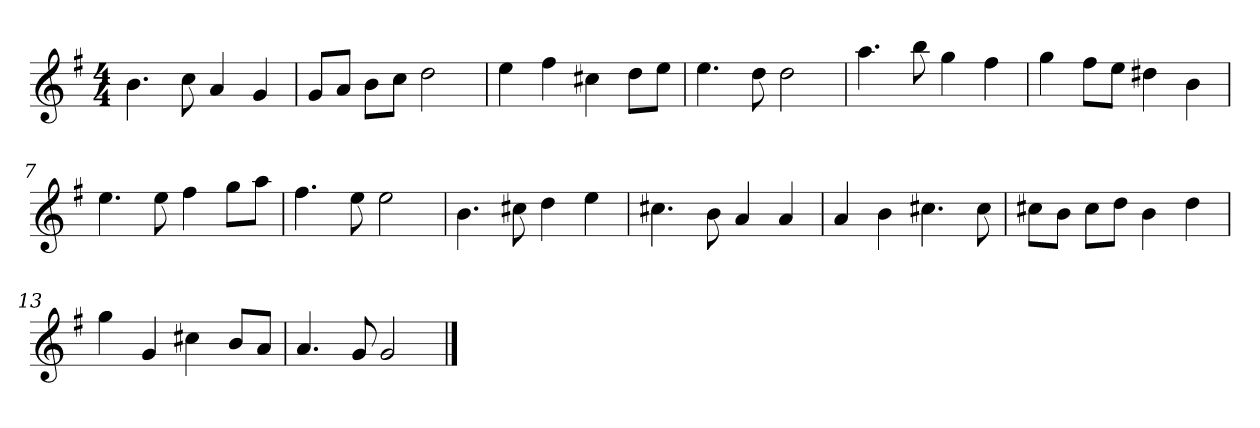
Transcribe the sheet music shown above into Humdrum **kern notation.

**kern
*part1
*staff1
*k[f#]
*M4/4
*MM120
=1
4.b
8cc
4a
4g
=2
8gL
8aJ
8bL
8ccJ
2dd
=3
4ee
4ff#
4cc#X
8ddL
8eeJ
=4
4.ee
8dd
2dd
=5
4.aa
8bb
4gg
4ff#
=6
4gg
8ff#L
8eeJ
4dd#X
4b
=7
4.ee
8ee
4ff#
8ggL
8aaJ
=8
4.ff#
8ee
2ee
=9
4.b
8cc#X
4dd
4ee
=10
4.cc#X
8b
4a
4a
=11
4a
4b
4.cc#X
8cc#
=12
8cc#XL
8bJ
8cc#L
8ddJ
4b
4dd
=13
4gg
4g
4cc#X
8bL
8aJ
=14
4.a
8g
2g
==
*-
